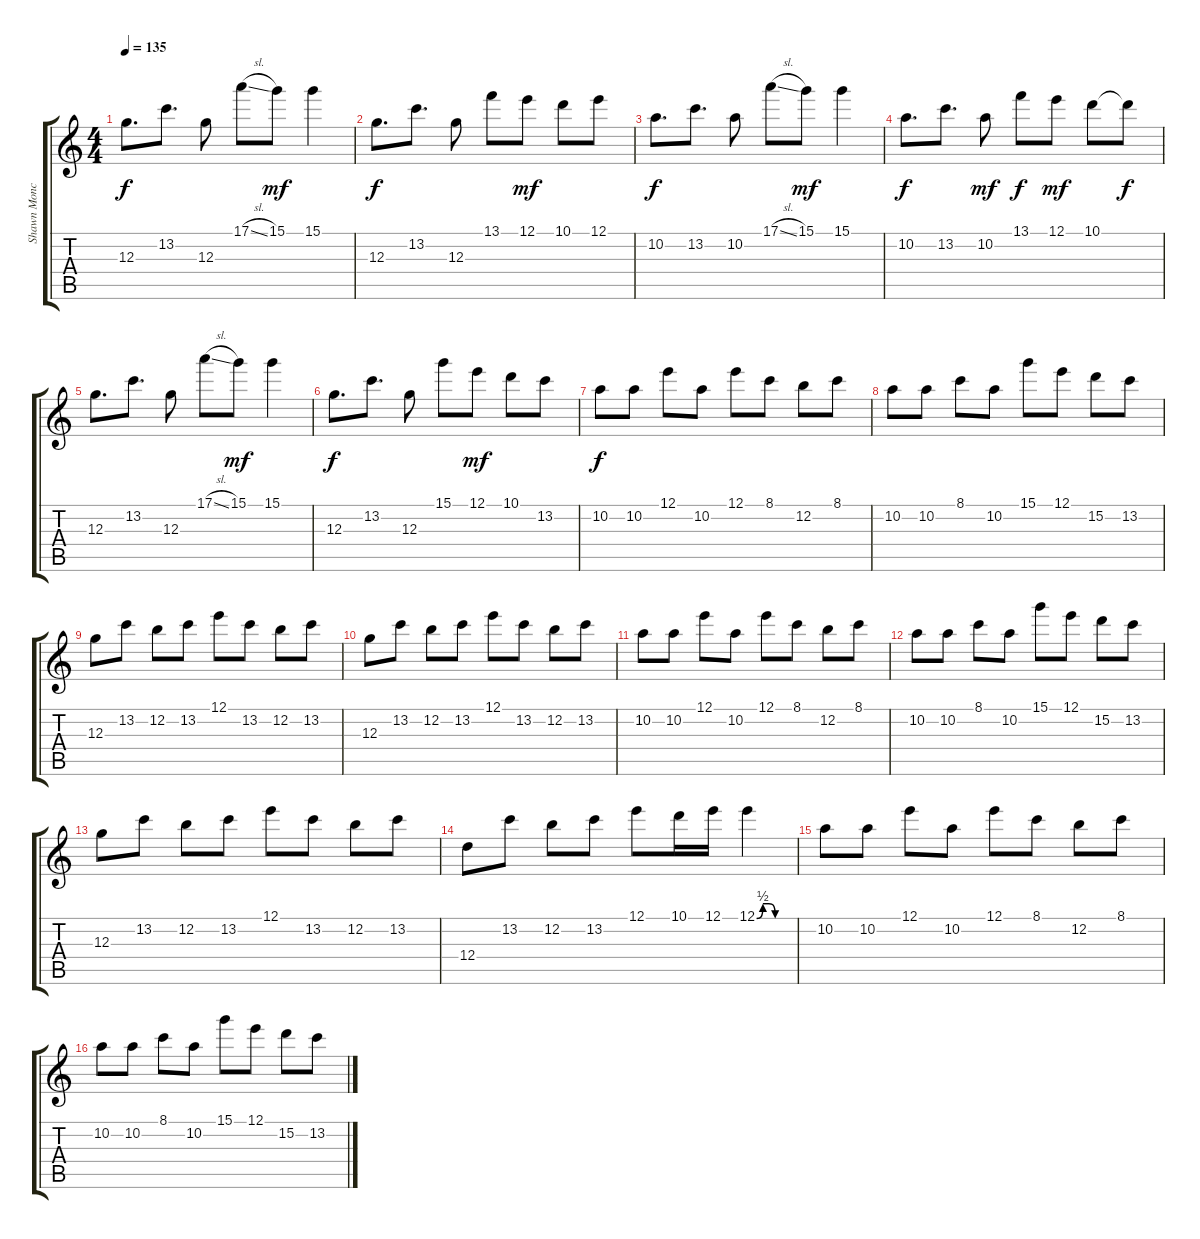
\track ("Shawn Moncreiff" "Shawn Monc") {instrument electricguitarclean bank 4}
\staff {score tabs}
\tuning (E4 B3 G3 D3 A2 E2) {hide}
\ts (4 4)
\tempo 135
\clef g2
\ks c
12.3.8{d dy f} 13.2.8{d} 12.3.8 17.1{sl}.8 15.1.8{dy mf} 15.1.4 |
12.3.8{d dy f} 13.2.8{d} 12.3.8 13.1.8 12.1.8{dy mf} 10.1.8 12.1.8 |
10.2.8{d dy f} 13.2.8{d} 10.2.8 17.1{sl}.8 15.1.8{dy mf} 15.1.4 |
10.2.8{d dy f} 13.2.8{d} 10.2.8{dy mf} 13.1.8{dy f} 12.1.8{dy mf} 10.1.8 10.1{t}.8{dy f} |
12.3.8{d} 13.2.8{d} 12.3.8 17.1{sl}.8 15.1.8{dy mf} 15.1.4 |
12.3.8{d dy f} 13.2.8{d} 12.3.8 15.1.8 12.1.8{dy mf} 10.1.8 13.2.8 |
10.2.8{dy f} 10.2.8 12.1.8 10.2.8 12.1.8 8.1.8 12.2.8 8.1.8 |
10.2.8 10.2.8 8.1.8 10.2.8 15.1.8 12.1.8 15.2.8 13.2.8 |
12.3.8 13.2.8 12.2.8 13.2.8 12.1.8 13.2.8 12.2.8 13.2.8 |
12.3.8 13.2.8 12.2.8 13.2.8 12.1.8 13.2.8 12.2.8 13.2.8 |
10.2.8 10.2.8 12.1.8 10.2.8 12.1.8 8.1.8 12.2.8 8.1.8 |
10.2.8 10.2.8 8.1.8 10.2.8 15.1.8 12.1.8 15.2.8 13.2.8 |
12.3.8 13.2.8 12.2.8 13.2.8 12.1.8 13.2.8 12.2.8 13.2.8 |
12.4.8 13.2.8 12.2.8 13.2.8 12.1.8 10.1.16 12.1.16 12.1{be (custom 0 0 10 2 20 2 30 0 60 0)}.4 |
10.2.8 10.2.8 12.1.8 10.2.8 12.1.8 8.1.8 12.2.8 8.1.8 |
10.2.8 10.2.8 8.1.8 10.2.8 15.1.8 12.1.8 15.2.8 13.2.8
